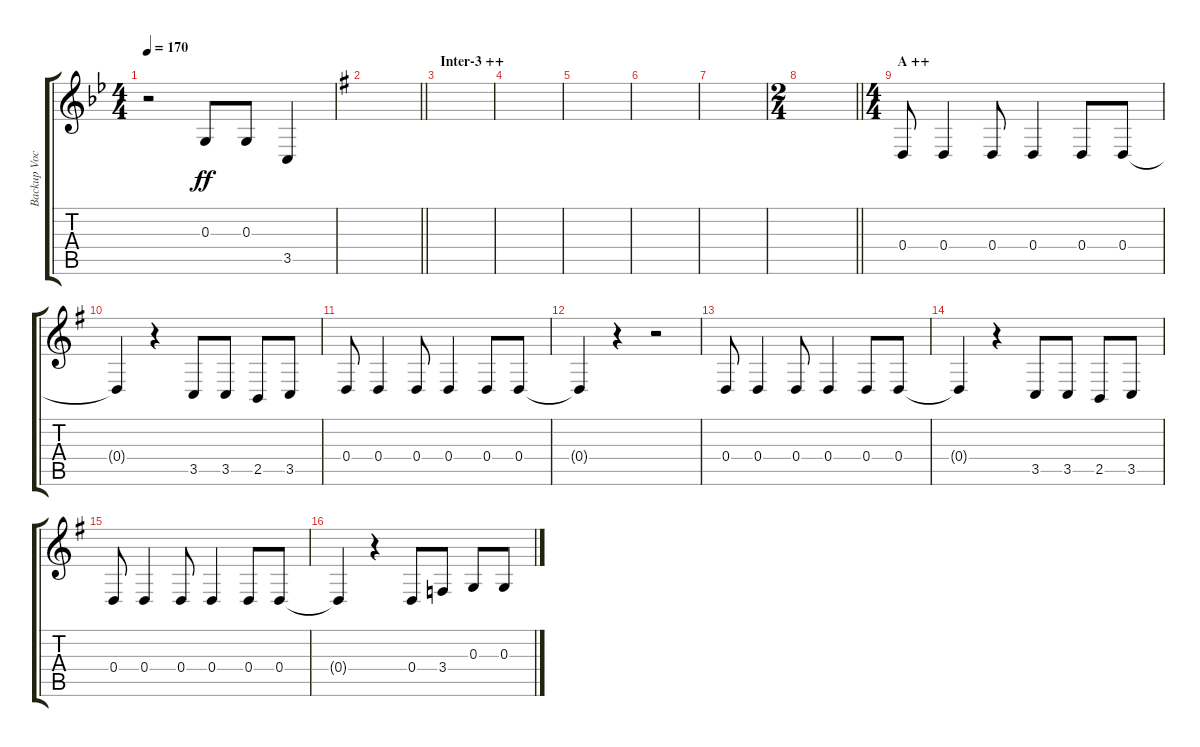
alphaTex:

\track ("Backup Vocals" "Backup Voc") {instrument tuba}
\staff {score tabs}
\tuning (E4 B3 G3 D3 A2 E2) {hide}
\ts (4 4)
\tempo 170
\clef g2
\ks bb
r.2{dy ff} 0.3.8 0.3.8 3.5.4 |
\barLineRight lightlight
\ks g
|
\section ("" "Inter-3 ++")
|
|
|
|
|
\ts (2 4)
\barLineRight lightlight
|
\ts (4 4)
\section ("" "A ++")
0.4.8 0.4.4 0.4.8 0.4.4 0.4.8 0.4.8 |
0.4{t}.4 r.4 3.5.8 3.5.8 2.5.8 3.5.8 |
0.4.8 0.4.4 0.4.8 0.4.4 0.4.8 0.4.8 |
0.4{t}.4 r.4 r.2 |
0.4.8 0.4.4 0.4.8 0.4.4 0.4.8 0.4.8 |
0.4{t}.4 r.4 3.5.8 3.5.8 2.5.8 3.5.8 |
0.4.8 0.4.4 0.4.8 0.4.4 0.4.8 0.4.8 |
0.4{t}.4 r.4 0.4.8 3.4.8 0.3.8 0.3.8
